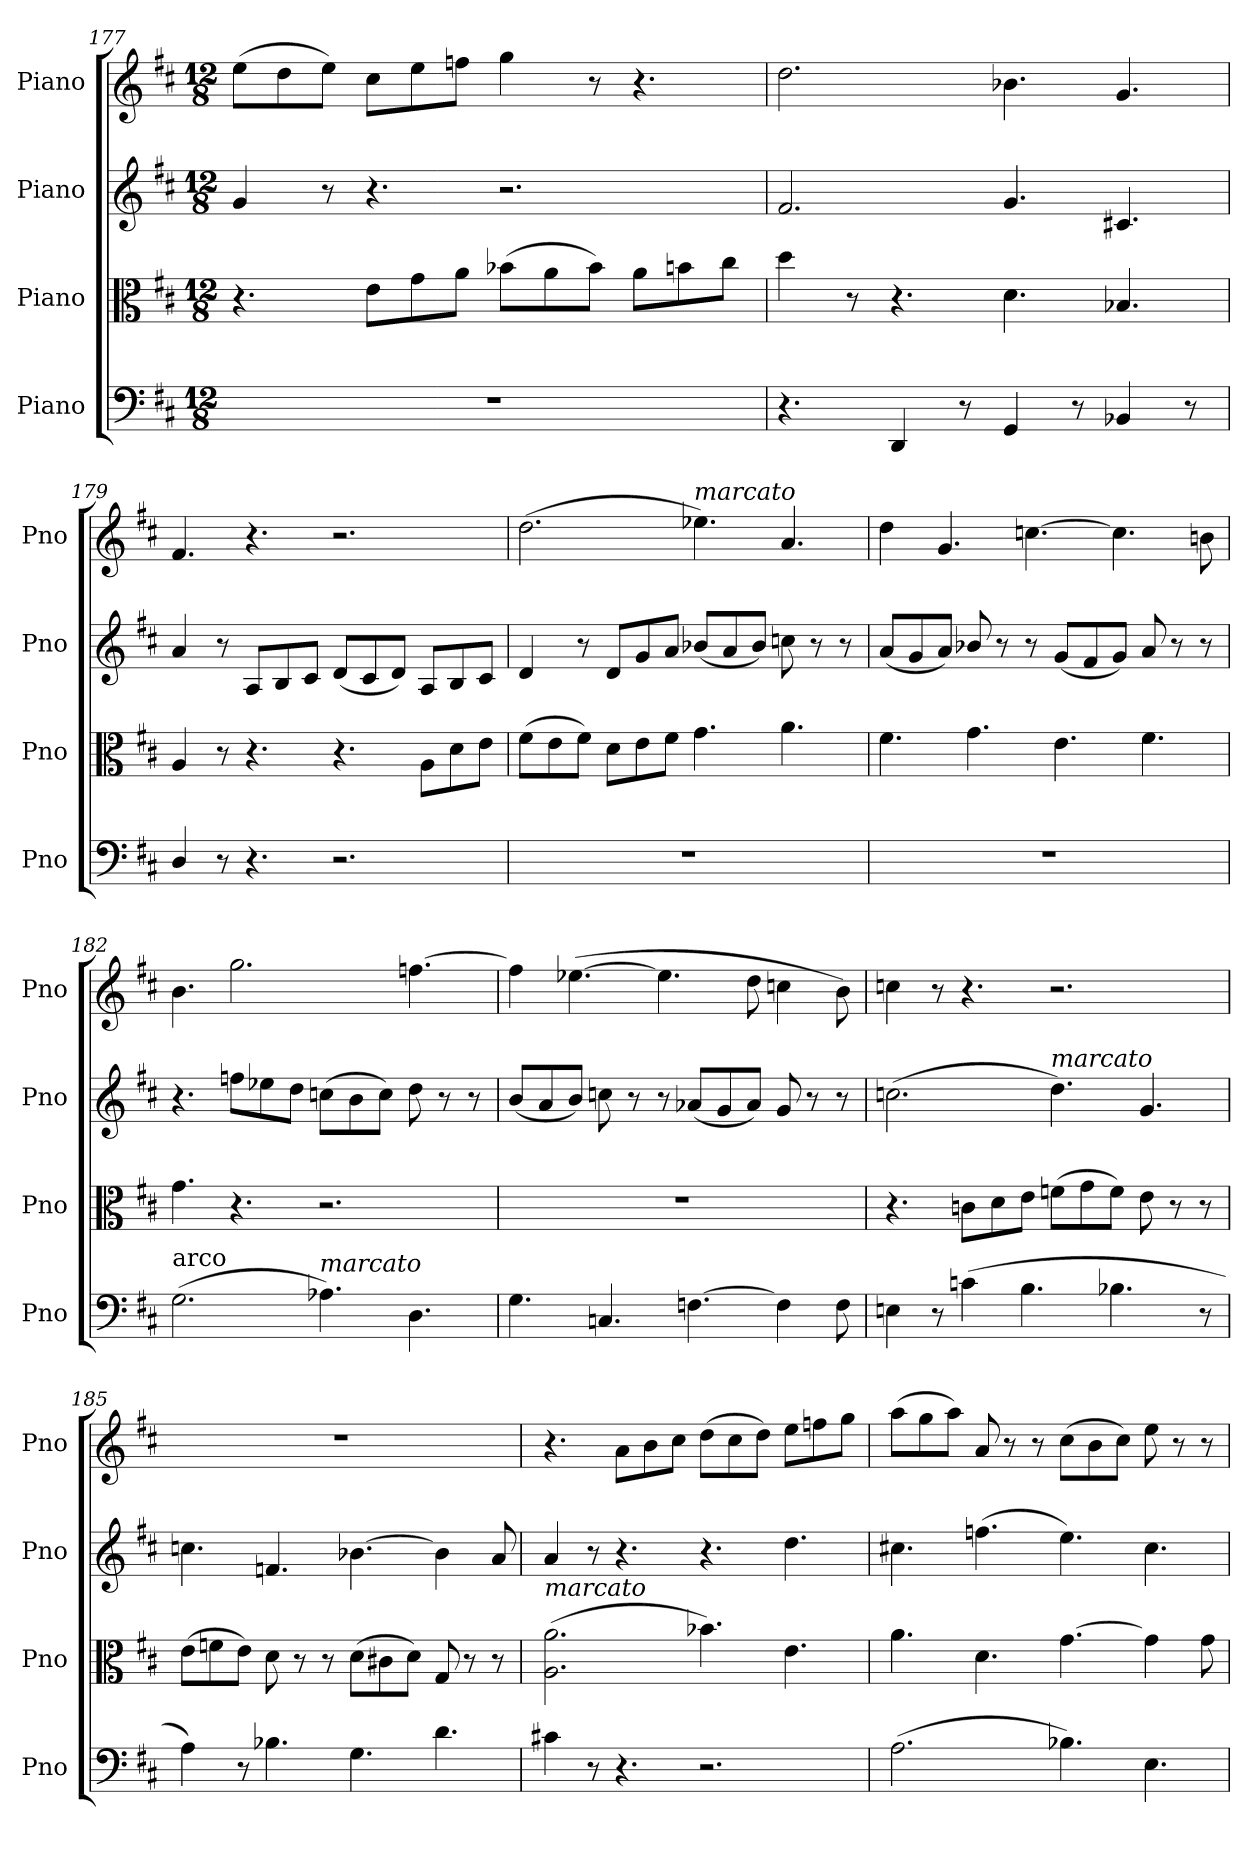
**kern	**kern	**kern	**kern
*part4	*part3	*part2	*part1
*staff4	*staff3	*staff2	*staff1
*I"Piano	*I"Piano	*I"Piano	*I"Piano
*I'Pno	*I'Pno	*I'Pno	*I'Pno
*clefF4	*clefC3	*clefG2	*clefG2
*k[f#c#]	*k[f#c#]	*k[f#c#]	*k[f#c#]
*M12/8	*M12/8	*M12/8	*M12/8
=177	=177	=177	=177
1.r	4.r	4g/	(8ee\L
.	.	.	8dd\
.	.	8r	8ee\J)
.	8e\L	4.r	8cc#\L
.	8g\	.	8ee\
.	8a\J	.	8ffn\J
.	(8b-X\L	2.r	4gg\
.	8a\	.	.
.	8b-\J)	.	8r
.	8a\L	.	4.r
.	8bn\	.	.
.	8cc#\J	.	.
=178	=178	=178	=178
4.r	4dd\	2.f#/	2.dd\
.	8r	.	.
4DD/	4.r	.	.
8r	.	.	.
4GG/	4.d\	4.g/	4.b-X\
8r	.	.	.
4BB-X/	4.B-X/	4.c#X/	4.g/
8r	.	.	.
=179	=179	=179	=179
4D/	4A/	4a/	4.f#/
8r	8r	8r	.
4.r	4.r	8A/L	4.r
.	.	8B/	.
.	.	8c#/J	.
2.r	4.r	(8d/L	2.r
.	.	8c#/	.
.	.	8d/J)	.
.	8A\L	8A/L	.
.	8d\	8B/	.
.	8e\J	8c#/J	.
=180	=180	=180	=180
1.r	(8f#\L	4d/	(2.dd\
.	8e\	.	.
.	8f#\J)	8r	.
.	8d\L	8d/L	.
.	8e\	8g/	.
.	8f#\J	8a/J	.
!	!	!	!LO:TX:a:i:t=marcato
.	4.g\	(8b-X/L	4.ee-X\)
.	.	8a/	.
.	.	8b-/J)	.
.	4.a\	8ccn\	4.a/
.	.	8r	.
.	.	8r	.
!!LO:LB:g=z
=181	=181	=181	=181
1.r	4.f#\	(8a/L	4dd\
.	.	8g/	.
.	.	8a/J)	4.g/
.	4.g\	8b-X/	.
.	.	8r	.
.	.	8r	[4.ccn\
.	4.e\	(8g/L	.
.	.	8f#/	.
.	.	8g/J)	4.cc\]
.	4.f#\	8a/	.
.	.	8r	.
.	.	8r	8bn\
=182	=182	=182	=182
!LO:TX:a:t=arco	!	!	!
(2.G\	4.g\	4.r	4.b\
.	4.r	8ffn\L	2.gg\
.	.	8ee-X\	.
.	.	8dd\J	.
!LO:TX:a:i:t=marcato	!	!	!
4.A-X\)	2.r	(8ccn\L	.
.	.	8b\	.
.	.	8cc\J)	.
4.D\	.	8dd\	[4.ffn\
.	.	8r	.
.	.	8r	.
=183	=183	=183	=183
4.G\	1.r	(8b/L	4ff\]
.	.	8a/	.
.	.	8b/J)	([4.ee-X\
4.Cn/	.	8ccn\	.
.	.	8r	.
.	.	8r	4.ee-\]
[4.Fn\	.	(8a-X/L	.
.	.	8g/	.
.	.	8a-/J)	8dd\
4F\]	.	8g/	4ccn\
.	.	8r	.
8F\	.	8r	8b\)
=184	=184	=184	=184
4En\	4.r	(2.ccn\	4ccn\
8r	.	.	8r
(4cn\	8cn\L	.	4.r
.	8d\	.	.
4.B\	8e\J	.	.
!	!	!LO:TX:a:i:t=marcato	!
.	(8fn\L	4.dd\)	2.r
.	8g\	.	.
4.B-X\	8f\J)	.	.
.	8e\	4.g/	.
.	8r	.	.
8r	8r	.	.
=185	=185	=185	=185
4A\)	(8e\L	4.ccn\	1.r
.	8fn\	.	.
8r	8e\J)	.	.
4.B-X\	8d\	4.fn/	.
.	8r	.	.
.	8r	.	.
4.G\	(8d\L	[4.b-X\	.
.	8c#X\	.	.
.	8d\J)	.	.
4.d\	8G/	4b-\]	.
.	8r	.	.
.	8r	8a/	.
!!LO:LB:g=z
=186	=186	=186	=186
!	!LO:TX:a:i:t=marcato	!	!
4c#X\	(2.A\ 2.a\	4a/	4.r
8r	.	8r	.
4.r	.	4.r	8a\L
.	.	.	8b\
.	.	.	8cc#\J
2.r	4.b-X\)	4.r	(8dd\L
.	.	.	8cc#\
.	.	.	8dd\J)
.	4.e\	4.dd\	8ee\L
.	.	.	8ffn\
.	.	.	8gg\J
=187	=187	=187	=187
(2.A\	4.a\	4.cc#X\	(8aa\L
.	.	.	8gg\
.	.	.	8aa\J)
.	4.d\	(4.ffn\	8a/
.	.	.	8r
.	.	.	8r
4.B-X\)	[4.g\	4.ee\)	(8cc#\L
.	.	.	8b\
.	.	.	8cc#\J)
4.E\	4g\]	4.cc#\	8ee\
.	.	.	8r
.	8g\	.	8r
=	=	=	=
*-	*-	*-	*-
